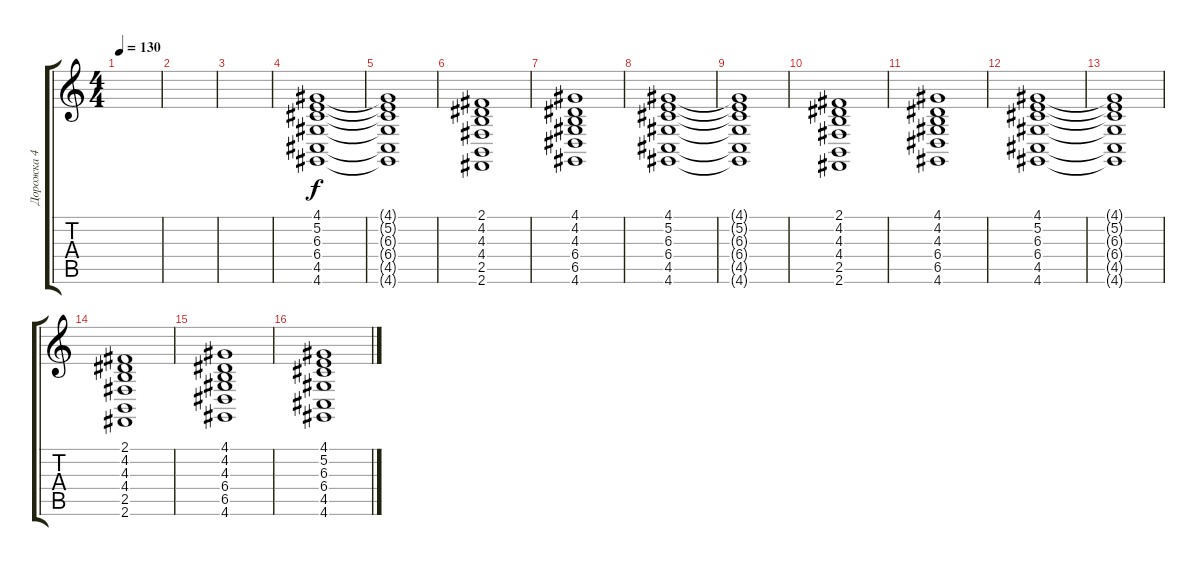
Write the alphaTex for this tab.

\track ("Дорожка 4" "Дорожка 4") {instrument stringensemble1}
\staff {score tabs}
\tuning (E4 B3 G3 D3 A2 E2) {hide}
\ts (4 4)
\tempo 130
\clef g2
\ks c
|
|
|
(4.1 5.2 6.3 6.4 4.5 4.6).1 |
(4.1{t} 5.2{t} 6.3{t} 6.4{t} 4.5{t} 4.6{t}).1 |
(2.1 4.2 4.3 4.4 2.5 2.6).1 |
(4.1 4.2 4.3 6.4 6.5 4.6).1 |
(4.1 5.2 6.3 6.4 4.5 4.6).1 |
(4.1{t} 5.2{t} 6.3{t} 6.4{t} 4.5{t} 4.6{t}).1 |
(2.1 4.2 4.3 4.4 2.5 2.6).1 |
(4.1 4.2 4.3 6.4 6.5 4.6).1 |
(4.1 5.2 6.3 6.4 4.5 4.6).1 |
(4.1{t} 5.2{t} 6.3{t} 6.4{t} 4.5{t} 4.6{t}).1 |
(2.1 4.2 4.3 4.4 2.5 2.6).1 |
(4.1 4.2 4.3 6.4 6.5 4.6).1 |
(4.1 5.2 6.3 6.4 4.5 4.6).1
